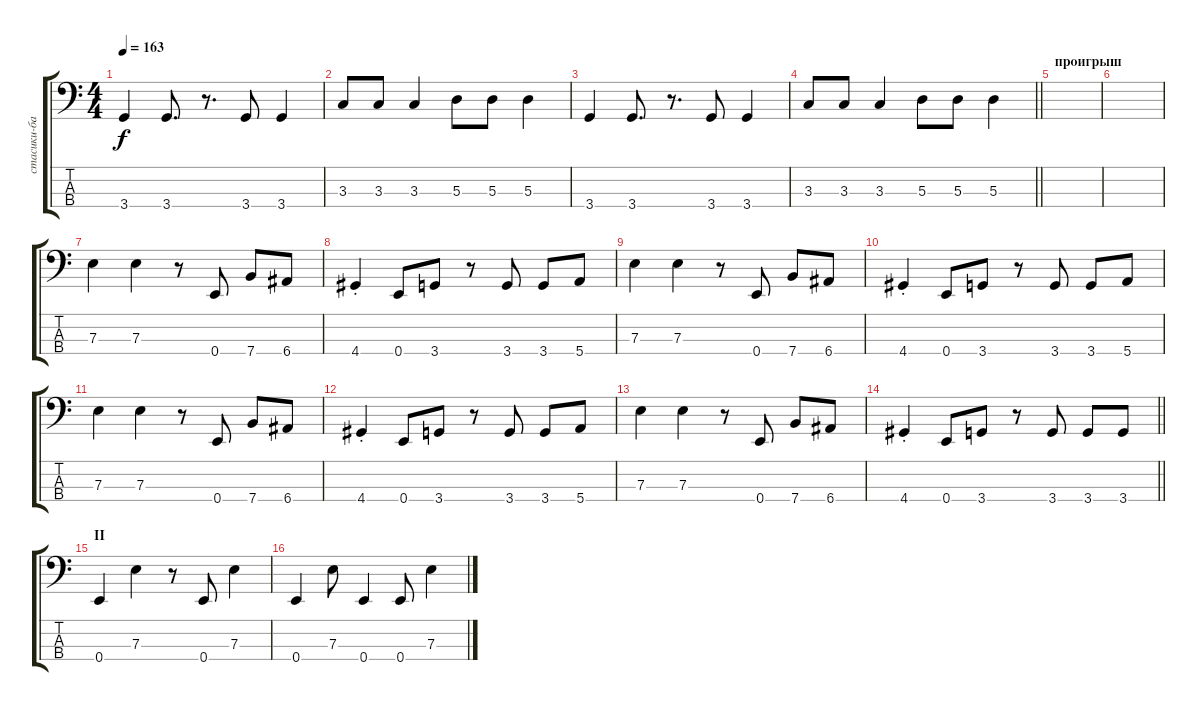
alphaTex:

\track ("стасики-бас" "стасики-ба") {instrument electricbassfinger}
\staff {score tabs}
\tuning (G2 D2 A1 E1) {hide}
\ts (4 4)
\tempo 163
\clef f4
\ks c
3.4.4{dy f} 3.4.8{d} r.8{d} 3.4.8 3.4.4 |
3.3.8 3.3.8 3.3.4 5.3.8 5.3.8 5.3.4 |
3.4.4 3.4.8{d} r.8{d} 3.4.8 3.4.4 |
\barLineRight lightlight
3.3.8 3.3.8 3.3.4 5.3.8 5.3.8 5.3.4 |
\section ("" "проигрыш")
|
|
7.3.4 7.3.4 r.8 0.4.8 7.4.8 6.4.8 |
4.4{st}.4 0.4.8 3.4.8 r.8 3.4.8 3.4.8 5.4.8 |
7.3.4 7.3.4 r.8 0.4.8 7.4.8 6.4.8 |
4.4{st}.4 0.4.8 3.4.8 r.8 3.4.8 3.4.8 5.4.8 |
7.3.4 7.3.4 r.8 0.4.8 7.4.8 6.4.8 |
4.4{st}.4 0.4.8 3.4.8 r.8 3.4.8 3.4.8 5.4.8 |
7.3.4 7.3.4 r.8 0.4.8 7.4.8 6.4.8 |
\barLineRight lightlight
4.4{st}.4 0.4.8 3.4.8 r.8 3.4.8 3.4.8 3.4.8 |
\section ("" "II")
0.4.4 7.3.4 r.8 0.4.8 7.3.4 |
0.4.4 7.3.8 0.4.4 0.4.8 7.3.4
